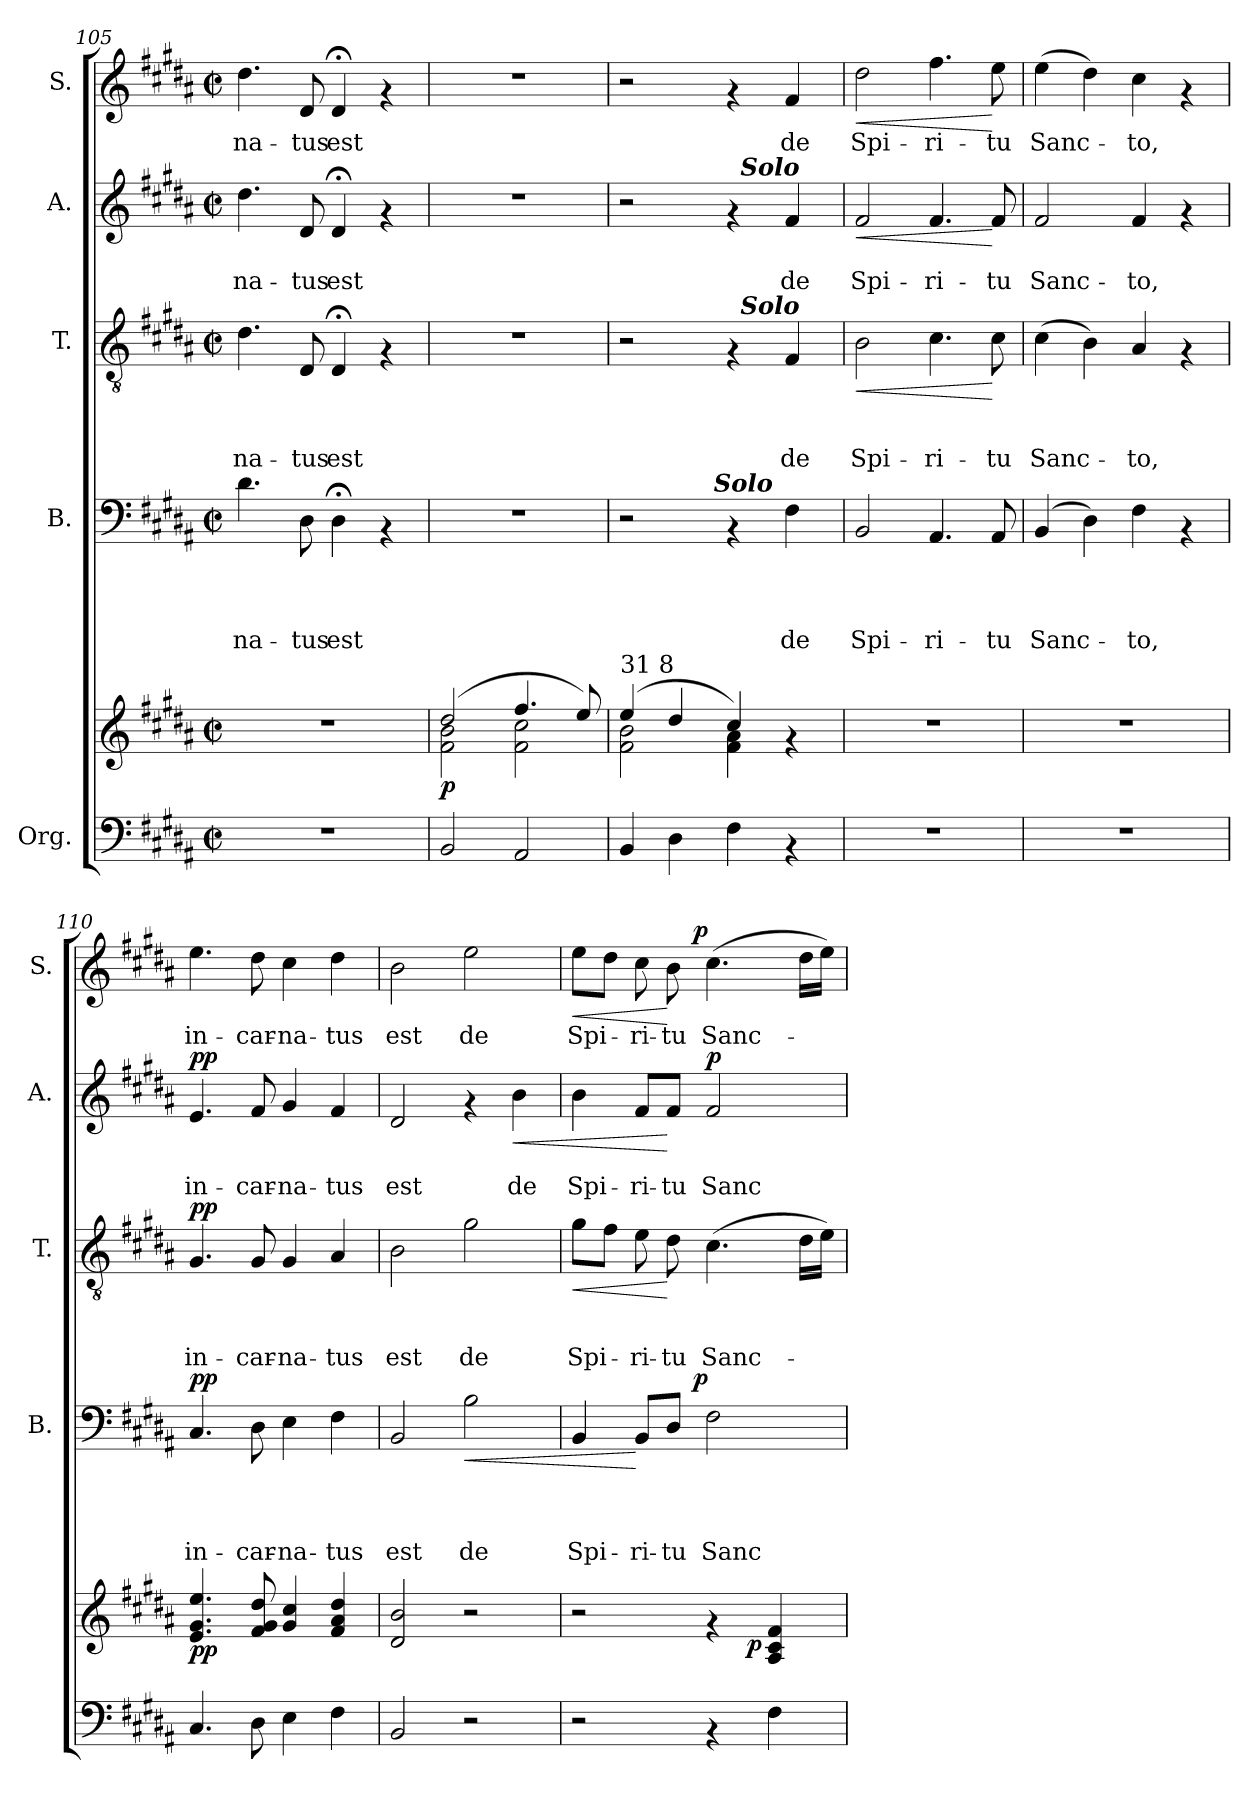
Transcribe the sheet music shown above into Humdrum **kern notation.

**kern	**kern	**dynam	**kern	**text	**text	**text	**text	**dynam	**kern	**text	**text	**text	**dynam	**kern	**text	**text	**dynam	**kern	**text	**dynam
*part5	*part5	*part5	*part4	*part4	*part4	*part4	*part4	*part4	*part3	*part3	*part3	*part3	*part3	*part2	*part2	*part2	*part2	*part1	*part1	*part1
*staff6	*staff5	*staff5/6	*staff4	*staff4	*staff4	*staff4	*staff4	*staff4	*staff3	*staff3	*staff3	*staff3	*staff3	*staff2	*staff2	*staff2	*staff2	*staff1	*staff1	*staff1
*I"Org.	*	*	*I"B.	*	*	*	*	*	*I"T.	*	*	*	*	*I"A.	*	*	*	*I"S.	*	*
*	*	*	*I'B.	*	*	*	*	*	*I'T.	*	*	*	*	*I'A.	*	*	*	*I'S.	*	*
*clefF4	*clefG2	*	*clefF4	*	*	*	*	*	*clefGv2	*	*	*	*	*clefG2	*	*	*	*clefG2	*	*
*k[f#c#g#d#a#]	*k[f#c#g#d#a#]	*	*k[f#c#g#d#a#]	*	*	*	*	*	*k[f#c#g#d#a#]	*	*	*	*	*k[f#c#g#d#a#]	*	*	*	*k[f#c#g#d#a#]	*	*
*B:	*B:	*	*B:	*	*	*	*	*	*B:	*	*	*	*	*B:	*	*	*	*B:	*	*
*M2/2	*M2/2	*	*M2/2	*	*	*	*	*	*M2/2	*	*	*	*	*M2/2	*	*	*	*M2/2	*	*
*met(c|)	*met(c|)	*	*met(c|)	*	*	*	*	*	*met(c|)	*	*	*	*	*met(c|)	*	*	*	*met(c|)	*	*
=105	=105	=105	=105	=105	=105	=105	=105	=105	=105	=105	=105	=105	=105	=105	=105	=105	=105	=105	=105	=105
!	!	!	!	!	!	!	!LO:LY:b	!	!	!	!	!LO:LY:b	!	!	!	!LO:LY:b	!	!	!LO:LY:b	!
1r	1r	.	4.d#\	.	.	.	-na-	.	4.d#\	.	.	-na-	.	4.dd#\	.	-na-	.	4.dd#\	-na-	.
!	!	!	!	!	!	!	!LO:LY:b	!	!	!	!	!LO:LY:b	!	!	!	!LO:LY:b	!	!	!LO:LY:b	!
.	.	.	8D#\	.	.	.	-tus	.	8D#/	.	.	-tus	.	8d#/	.	-tus	.	8d#/	-tus	.
!	!	!	!	!	!	!	!LO:LY:b	!	!	!	!	!LO:LY:b	!	!	!	!LO:LY:b	!	!	!LO:LY:b	!
.	.	.	4D#;<\	.	.	.	est	.	4D#;/	.	.	est	.	4d#;/	.	est	.	4d#;/	est	.
.	.	.	4rAA	.	.	.	.	.	4rF	.	.	.	.	4rf	.	.	.	4rf	.	.
=106	=106	=106	=106	=106	=106	=106	=106	=106	=106	=106	=106	=106	=106	=106	=106	=106	=106	=106	=106	=106
*	*^	*	*	*	*	*	*	*	*	*	*	*	*	*	*	*	*	*	*	*
!	!	!	!LO:DY:b	!	!	!	!	!	!	!	!	!	!	!	!	!	!	!	!	!	!
2BB/	(>2dd#/	2f#\ 2b\	p	1r	.	.	.	.	.	1r	.	.	.	.	1r	.	.	.	1r	.	.
2AA#/	4.ff#/	2f#\ 2cc#\	.	.	.	.	.	.	.	.	.	.	.	.	.	.	.	.	.	.	.
.	8ee/)	.	.	.	.	.	.	.	.	.	.	.	.	.	.	.	.	.	.	.	.
!!LO:PB:g=z
=107	=107	=107	=107	=107	=107	=107	=107	=107	=107	=107	=107	=107	=107	=107	=107	=107	=107	=107	=107	=107	=107
!	!LO:TX:a:t=31 8	!	!	!	!	!	!	!	!	!	!	!	!	!	!	!	!	!	!	!	!
*	*	*	*	*^	*	*	*	*	*	*^	*	*	*	*	*^	*	*	*	*	*	*
4BB/	(4ee/	2f#\ 2b\	.	2r	4...ryy	.	.	.	.	.	2r	2ryy	.	.	.	.	2r	2ryy	.	.	.	2r	.	.
4D#\	4dd#/	.	.	.	.	.	.	.	.	.	.	.	.	.	.	.	.	.	.	.	.	.	.	.
!	!	!	!	!	!LO:TX:a:Bi:t=Solo	!	!	!	!	!	!	!	!	!	!	!	!	!	!	!	!	!	!	!
.	.	.	.	.	2ryy	.	.	.	.	.	.	.	.	.	.	.	.	.	.	.	.	.	.	.
4F#\	4cc#/)	4f#\ 4a#\	.	4rAA	.	.	.	.	.	.	4rF	32ryy	.	.	.	.	4rf	32ryy	.	.	.	4rf	.	.
!	!	!	!	!	!	!	!	!	!	!	!	!	!	!	!	!	!	!LO:TX:a:Bi:t=Solo	!	!	!	!	!	!
!	!	!	!	!	!	!	!	!	!	!	!	!LO:TX:a:Bi:t=Solo	!	!	!	!	!	!	!	!	!	!	!	!
.	.	.	.	.	.	.	.	.	.	.	.	4...ryy	.	.	.	.	.	4...ryy	.	.	.	.	.	.
!	!	!	!	!	!	!	!	!	!LO:LY:b	!	!	!	!	!	!LO:LY:b	!	!	!	!	!LO:LY:b	!	!	!LO:LY:b	!
4rAA	4rf	4ryy	.	4F#\	.	.	.	.	de	.	4F#/	.	.	.	de	.	4f#/	.	.	de	.	4f#/	de	.
.	.	.	.	.	32ryy	.	.	.	.	.	.	.	.	.	.	.	.	.	.	.	.	.	.	.
=108	=108	=108	=108	=108	=108	=108	=108	=108	=108	=108	=108	=108	=108	=108	=108	=108	=108	=108	=108	=108	=108	=108	=108	=108
!	!	!	!	!	!	!	!	!	!LO:LY:b	!	!	!	!	!	!LO:LY:b	!LO:HP:b	!	!	!	!LO:LY:b	!LO:HP:b	!	!LO:LY:b	!LO:HP:b
*	*v	*v	*	*	*	*	*	*	*	*	*v	*v	*	*	*	*	*v	*v	*	*	*	*	*	*
*	*	*	*v	*v	*	*	*	*	*	*	*	*	*	*	*	*	*	*	*	*	*
1r	1r	.	2BB/	.	.	.	Spi-	.	2B\	.	.	Spi-	<	2f#/	.	Spi-	<	2dd#\	Spi-	<
!	!	!	!	!	!	!	!LO:LY:b	!	!	!	!	!LO:LY:b	!	!	!	!LO:LY:b	!	!	!LO:LY:b	!
.	.	.	4.AA#/	.	.	.	-ri-	.	4.c#\	.	.	-ri-	.	4.f#/	.	-ri-	.	4.ff#\	-ri-	.
!	!	!	!	!	!	!	!LO:LY:b	!	!	!	!	!LO:LY:b	!	!	!	!LO:LY:b	!	!	!LO:LY:b	!
.	.	.	8AA#/	.	.	.	-tu	.	8c#\	.	.	-tu	[	8f#/	.	-tu	[	8ee\	-tu	[
=109	=109	=109	=109	=109	=109	=109	=109	=109	=109	=109	=109	=109	=109	=109	=109	=109	=109	=109	=109	=109
!	!	!	!	!	!	!	!LO:LY:b	!	!	!	!	!LO:LY:b	!	!	!	!LO:LY:b	!	!	!LO:LY:b	!
1r	1r	.	(4BB/	.	.	.	Sanc-	.	(>4c#\	.	.	Sanc-	.	2f#/	.	Sanc-	.	(>4ee\	Sanc-	.
.	.	.	4D#\)	.	.	.	.	.	4B\)	.	.	.	.	.	.	.	.	4dd#\)	.	.
!	!	!	!	!	!	!	!LO:LY:b	!	!	!	!	!LO:LY:b	!	!	!	!LO:LY:b	!	!	!LO:LY:b	!
.	.	.	4F#\	.	.	.	-to,	.	4A#/	.	.	-to,	.	4f#/	.	-to,	.	4cc#\	-to,	.
.	.	.	4rAA	.	.	.	.	.	4rF	.	.	.	.	4rf	.	.	.	4rf	.	.
=110	=110	=110	=110	=110	=110	=110	=110	=110	=110	=110	=110	=110	=110	=110	=110	=110	=110	=110	=110	=110
!	!	!LO:DY:b	!	!	!	!	!LO:LY:b	!LO:DY:a	!	!	!	!LO:LY:b	!LO:DY:a	!	!	!LO:LY:b	!LO:DY:a	!	!LO:LY:b	!
4.C#/	4.e/ 4.g#/ 4.ee/	pp	4.C#/	.	.	.	in-	pp	4.G#/	.	.	in-	pp	4.e/	.	in-	pp	4.ee\	in-	.
!	!	!	!	!	!	!	!LO:LY:b	!	!	!	!	!LO:LY:b	!	!	!	!LO:LY:b	!	!	!LO:LY:b	!
8D#\	8f#/ 8g#/ 8dd#/	.	8D#\	.	.	.	-car-	.	8G#/	.	.	-car-	.	8f#/	.	-car-	.	8dd#\	-car-	.
!	!	!	!	!	!	!	!LO:LY:b	!	!	!	!	!LO:LY:b	!	!	!	!LO:LY:b	!	!	!LO:LY:b	!
4E\	4g#/ 4cc#/	.	4E\	.	.	.	-na-	.	4G#/	.	.	-na-	.	4g#/	.	-na-	.	4cc#\	-na-	.
!	!	!	!	!	!	!	!LO:LY:b	!	!	!	!	!LO:LY:b	!	!	!	!LO:LY:b	!	!	!LO:LY:b	!
4F#\	4f#/ 4a#/ 4dd#/	.	4F#\	.	.	.	-tus	.	4A#/	.	.	-tus	.	4f#/	.	-tus	.	4dd#\	-tus	.
=111	=111	=111	=111	=111	=111	=111	=111	=111	=111	=111	=111	=111	=111	=111	=111	=111	=111	=111	=111	=111
!	!	!	!	!	!	!	!LO:LY:b	!	!	!	!	!LO:LY:b	!	!	!	!LO:LY:b	!	!	!LO:LY:b	!
2BB/	2d#/ 2b/	.	2BB/	.	.	.	est	.	2B\	.	.	est	.	2d#/	.	est	.	2b\	est	.
!	!	!	!	!	!	!	!LO:LY:b	!LO:HP:b	!	!	!	!LO:LY:b	!	!	!	!	!	!	!LO:LY:b	!
2r	2r	.	2B\	.	.	.	de	<	2g#\	.	.	de	.	4rf	.	.	.	2ee\	de	.
!	!	!	!	!	!	!	!	!	!	!	!	!	!	!	!	!LO:LY:b	!LO:HP:b	!	!	!
.	.	.	.	.	.	.	.	.	.	.	.	.	.	4b\	.	de	<	.	.	.
=112	=112	=112	=112	=112	=112	=112	=112	=112	=112	=112	=112	=112	=112	=112	=112	=112	=112	=112	=112	=112
!	!	!	!	!	!	!	!LO:LY:b	!	!	!	!	!LO:LY:b	!LO:HP:b	!	!	!LO:LY:b	!	!	!LO:LY:b	!LO:HP:b
*	*^	*	*^	*	*	*	*	*	*	*	*	*	*	*	*	*	*	*^	*	*
2r	2r	2ryy	.	4BB/	4...ryy	.	.	.	Spi-	.	8g#\L	.	.	Spi-	<	4b\	.	Spi-	.	8ee\L	4...ryy	Spi-	<
.	.	.	.	.	.	.	.	.	.	.	8f#\J	.	.	.	.	.	.	.	.	8dd#\J	.	.	.
!	!	!	!	!	!	!	!	!	!LO:LY:b	!	!	!	!	!LO:LY:b	!	!	!	!LO:LY:b	!	!	!	!LO:LY:b	!
.	.	.	.	8BB/L	.	.	.	.	-ri-	[	8e\	.	.	-ri-	.	8f#/L	.	-ri-	.	8cc#\	.	-ri-	.
!	!	!	!	!	!	!	!	!	!LO:LY:b	!	!	!	!	!LO:LY:b	!	!	!	!LO:LY:b	!	!	!	!LO:LY:b	!
.	.	.	.	8D#/J	.	.	.	.	-tu	.	8d#\	.	.	-tu	[	8f#/J	.	-tu	[	8b\	.	-tu	[
!	!	!	!	!	!	!	!	!	!	!LO:DY:a	!	!	!	!	!	!	!	!	!	!	!	!	!LO:DY:a
.	.	.	.	.	2ryy	.	.	.	.	p	.	.	.	.	.	.	.	.	.	.	2ryy	.	p
!	!	!	!	!	!	!	!	!	!LO:LY:b	!	!	!	!	!LO:LY:b	!	!	!	!LO:LY:b	!LO:DY:a	!	!	!LO:LY:b	!
4rAA	4rf	8.ryy	.	2F#\	.	.	.	.	Sanc-	.	(>4.c#\	.	.	Sanc-	.	2f#/	.	Sanc-	p	(>4.cc#\	.	Sanc-	.
!	!	!	!LO:DY:b	!	!	!	!	!	!	!	!	!	!	!	!	!	!	!	!	!	!	!	!
.	.	4ryy	p	.	.	.	.	.	.	.	.	.	.	.	.	.	.	.	.	.	.	.	.
4F#\	4A#/ 4c#/ 4f#/	.	.	.	.	.	.	.	.	.	.	.	.	.	.	.	.	.	.	.	.	.	.
.	.	.	.	.	.	.	.	.	.	.	16d#\LL	.	.	.	.	.	.	.	.	16dd#\LL	.	.	.
.	.	16ryy	.	.	.	.	.	.	.	.	16e\JJ)	.	.	.	.	.	.	.	.	16ee\JJ)	.	.	.
.	.	.	.	.	32ryy	.	.	.	.	.	.	.	.	.	.	.	.	.	.	.	32ryy	.	.
*	*v	*v	*	*	*	*	*	*	*	*	*	*	*	*	*	*	*	*	*	*v	*v	*	*
*	*	*	*v	*v	*	*	*	*	*	*	*	*	*	*	*	*	*	*	*	*	*
=	=	=	=	=	=	=	=	=	=	=	=	=	=	=	=	=	=	=	=	=
*-	*-	*-	*-	*-	*-	*-	*-	*-	*-	*-	*-	*-	*-	*-	*-	*-	*-	*-	*-	*-
